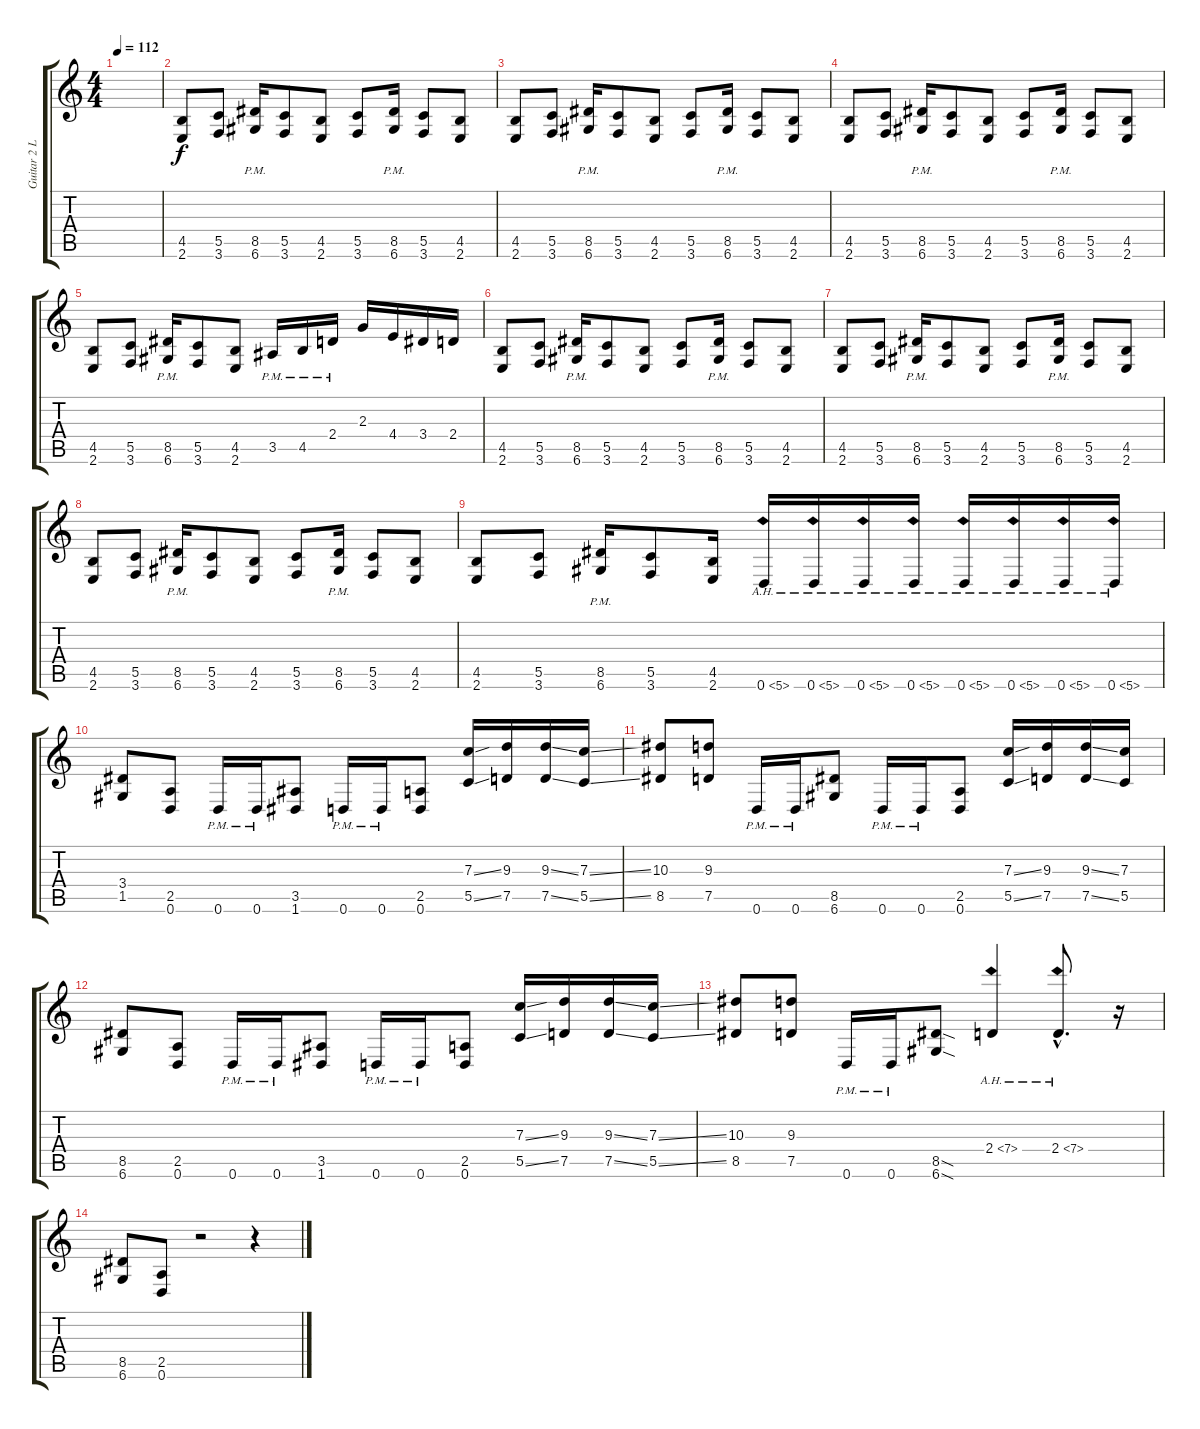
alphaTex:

\track ("Guitar 2 Logan Mader" "Guitar 2 L") {instrument overdrivenguitar}
\staff {score tabs}
\tuning (D4 A3 F3 C3 G2 D2) {hide}
\ts (4 4)
\tempo 112
\clef g2
\ks c
|
(4.5 2.6).8 (5.5 3.6).8 (8.5{pm} 6.6{pm}).16 (5.5 3.6).8 (4.5 2.6).8 (5.5 3.6).8 (8.5{pm} 6.6{pm}).16 (5.5 3.6).8 (4.5 2.6).8 |
(4.5 2.6).8 (5.5 3.6).8 (8.5{pm} 6.6{pm}).16 (5.5 3.6).8 (4.5 2.6).8 (5.5 3.6).8 (8.5{pm} 6.6{pm}).16 (5.5 3.6).8 (4.5 2.6).8 |
(4.5 2.6).8 (5.5 3.6).8 (8.5{pm} 6.6{pm}).16 (5.5 3.6).8 (4.5 2.6).8 (5.5 3.6).8 (8.5{pm} 6.6{pm}).16 (5.5 3.6).8 (4.5 2.6).8 |
(4.5 2.6).8 (5.5 3.6).8 (8.5{pm} 6.6{pm}).16 (5.5 3.6).8 (4.5 2.6).8 3.5{pm}.16 4.5{pm}.16 2.4{pm}.16 2.3.16 4.4.16 3.4.16 2.4.16 |
(4.5 2.6).8 (5.5 3.6).8 (8.5{pm} 6.6{pm}).16 (5.5 3.6).8 (4.5 2.6).8 (5.5 3.6).8 (8.5{pm} 6.6{pm}).16 (5.5 3.6).8 (4.5 2.6).8 |
(4.5 2.6).8 (5.5 3.6).8 (8.5{pm} 6.6{pm}).16 (5.5 3.6).8 (4.5 2.6).8 (5.5 3.6).8 (8.5{pm} 6.6{pm}).16 (5.5 3.6).8 (4.5 2.6).8 |
(4.5 2.6).8 (5.5 3.6).8 (8.5{pm} 6.6{pm}).16 (5.5 3.6).8 (4.5 2.6).8 (5.5 3.6).8 (8.5{pm} 6.6{pm}).16 (5.5 3.6).8 (4.5 2.6).8 |
(4.5 2.6).8 (5.5 3.6).8 (8.5{pm} 6.6{pm}).16 (5.5 3.6).8 (4.5 2.6).16 0.6{ah 5}.16 0.6{ah 5}.16 0.6{ah 5}.16 0.6{ah 5}.16 0.6{ah 5}.16 0.6{ah 5}.16 0.6{ah 5}.16 0.6{ah 5}.16 |
(3.4 1.5).8 (2.5 0.6).8 0.6{pm}.16 0.6{pm}.16 (3.5 1.6).8 0.6{pm}.16 0.6{pm}.16 (2.5 0.6).8 (7.3{ss} 5.5{ss}).16 (9.3 7.5).16 (9.3{ss} 7.5{ss}).16 (7.3{ss} 5.5{ss}).16 |
(10.3 8.5).8 (9.3 7.5).8 0.6{pm}.16 0.6{pm}.16 (8.5 6.6).8 0.6{pm}.16 0.6{pm}.16 (2.5 0.6).8 (7.3{ss} 5.5{ss}).16 (9.3 7.5).16 (9.3{ss} 7.5{ss}).16 (7.3 5.5).16 |
(8.5 6.6).8 (2.5 0.6).8 0.6{pm}.16 0.6{pm}.16 (3.5 1.6).8 0.6{pm}.16 0.6{pm}.16 (2.5 0.6).8 (7.3{ss} 5.5{ss}).16 (9.3 7.5).16 (9.3{ss} 7.5{ss}).16 (7.3{ss} 5.5{ss}).16 |
(10.3 8.5).8 (9.3 7.5).8 0.6{pm}.16 0.6{pm}.16 (8.5{sod} 6.6{sod}).8 2.4{ah 5}.4 2.4{ah 5 hac}.8{d} r.16 |
(8.5 6.6).8 (2.5 0.6).8 r.2 r.4
